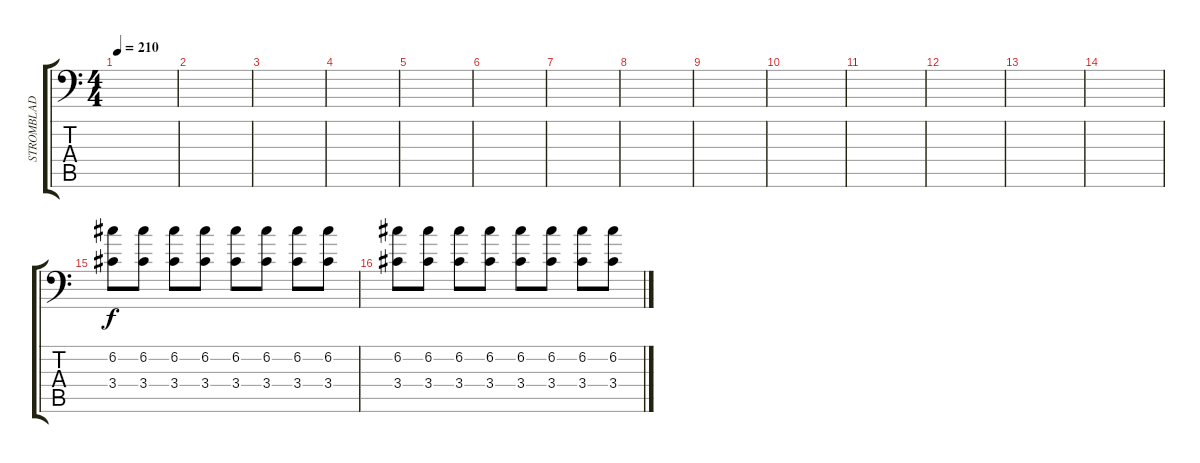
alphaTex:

\track ("STROMBLAD DISTORTION" "STROMBLAD ") {instrument distortionguitar}
\staff {score tabs}
\tuning (C4 G3 Eb3 Bb2 F2 Bb1) {hide}
\ts (4 4)
\tempo 210
\clef f4
\ks c
|
|
|
|
|
|
|
|
|
|
|
|
|
|
(6.2 3.4).8 (6.2 3.4).8 (6.2 3.4).8 (6.2 3.4).8 (6.2 3.4).8 (6.2 3.4).8 (6.2 3.4).8 (6.2 3.4).8 |
(6.2 3.4).8 (6.2 3.4).8 (6.2 3.4).8 (6.2 3.4).8 (6.2 3.4).8 (6.2 3.4).8 (6.2 3.4).8 (6.2 3.4).8
